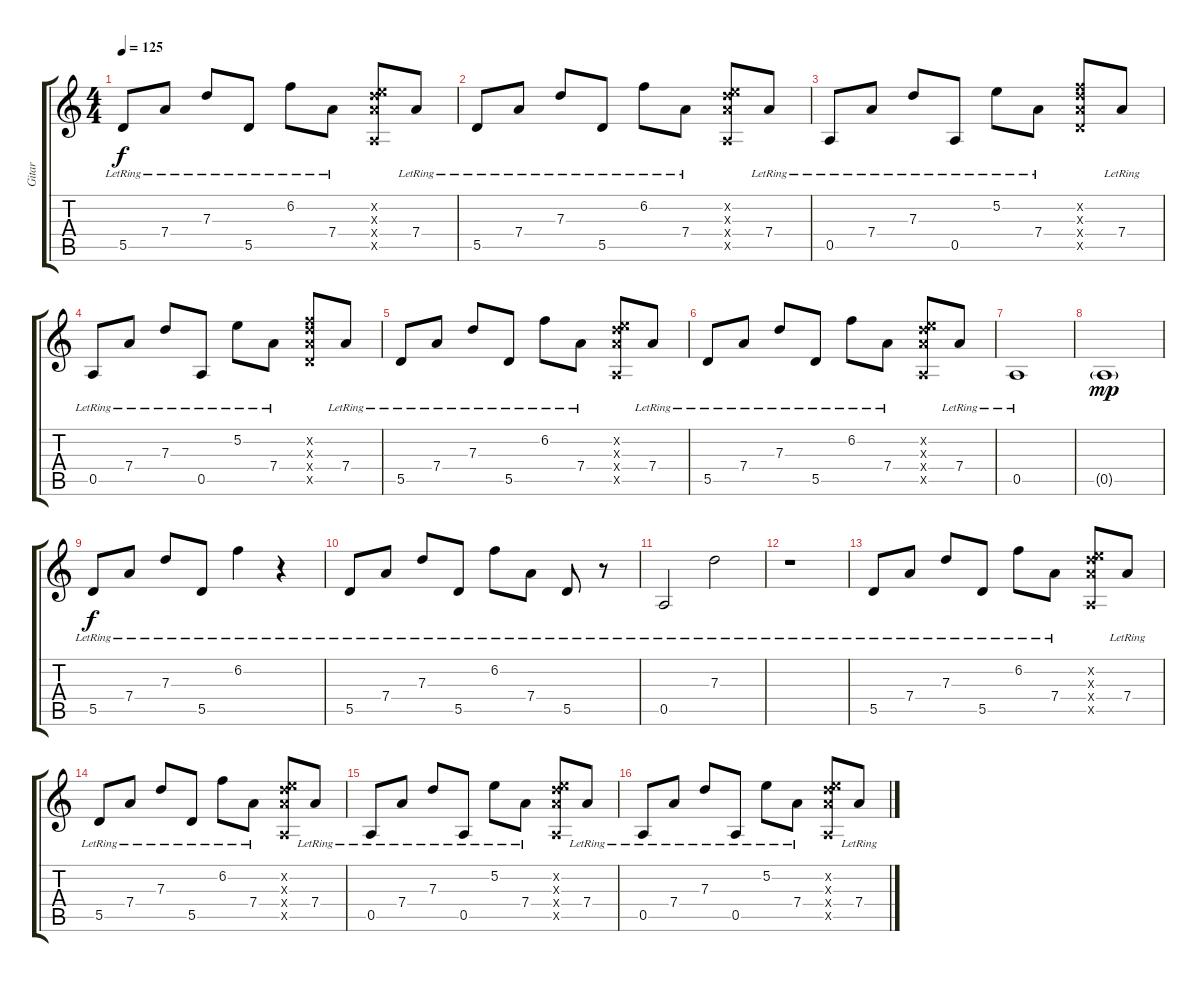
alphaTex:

\track ("Gitar" "Gitar") {instrument acousticguitarsteel}
\staff {score tabs}
\tuning (E4 B3 G3 D3 A2 E2) {hide}
\ts (4 4)
\tempo 125
\clef g2
\ks c
5.5{lr}.8{dy f} 7.4{lr}.8 7.3{lr}.8 5.5{lr}.8 6.2{lr}.8 7.4{lr}.8 (5.2{x} 7.3{x} 7.4{x} 0.5{x}).8 7.4{lr}.8 |
5.5{lr}.8 7.4{lr}.8 7.3{lr}.8 5.5{lr}.8 6.2{lr}.8 7.4{lr}.8 (5.2{x} 7.3{x} 7.4{x} 0.5{x}).8 7.4{lr}.8 |
0.5{lr}.8 7.4{lr}.8 7.3{lr}.8 0.5{lr}.8 5.2{lr}.8 7.4{lr}.8 (6.2{x} 7.3{x} 7.4{x} 5.5{x}).8 7.4{lr}.8 |
0.5{lr}.8 7.4{lr}.8 7.3{lr}.8 0.5{lr}.8 5.2{lr}.8 7.4{lr}.8 (6.2{x} 7.3{x} 7.4{x} 5.5{x}).8 7.4{lr}.8 |
5.5{lr}.8 7.4{lr}.8 7.3{lr}.8 5.5{lr}.8 6.2{lr}.8 7.4{lr}.8 (5.2{x} 7.3{x} 7.4{x} 0.5{x}).8 7.4{lr}.8 |
5.5{lr}.8 7.4{lr}.8 7.3{lr}.8 5.5{lr}.8 6.2{lr}.8 7.4{lr}.8 (5.2{x} 7.3{x} 7.4{x} 0.5{x}).8 7.4{lr}.8 |
0.5{lr}.1{volume 16} |
0.5{g}.1{dy mp volume 8} |
5.5{lr}.8{dy f} 7.4{lr}.8 7.3{lr}.8 5.5{lr}.8 6.2{lr}.4 r.4 |
5.5{lr}.8 7.4{lr}.8 7.3{lr}.8 5.5{lr}.8 6.2{lr}.8 7.4{lr}.8 5.5{lr}.8 r.8 |
0.5{lr}.2 7.3{lr}.2 |
r.1 |
5.5{lr}.8 7.4{lr}.8 7.3{lr}.8 5.5{lr}.8 6.2{lr}.8 7.4{lr}.8 (5.2{x} 7.3{x} 7.4{x} 0.5{x}).8 7.4{lr}.8 |
5.5{lr}.8 7.4{lr}.8 7.3{lr}.8 5.5{lr}.8 6.2{lr}.8 7.4{lr}.8 (5.2{x} 7.3{x} 7.4{x} 0.5{x}).8 7.4{lr}.8 |
0.5{lr}.8 7.4{lr}.8 7.3{lr}.8 0.5{lr}.8 5.2{lr}.8 7.4{lr}.8 (5.2{x} 7.3{x} 7.4{x} 0.5{x}).8 7.4{lr}.8 |
0.5{lr}.8 7.4{lr}.8 7.3{lr}.8 0.5{lr}.8 5.2{lr}.8 7.4{lr}.8 (5.2{x} 7.3{x} 7.4{x} 0.5{x}).8 7.4{lr}.8
